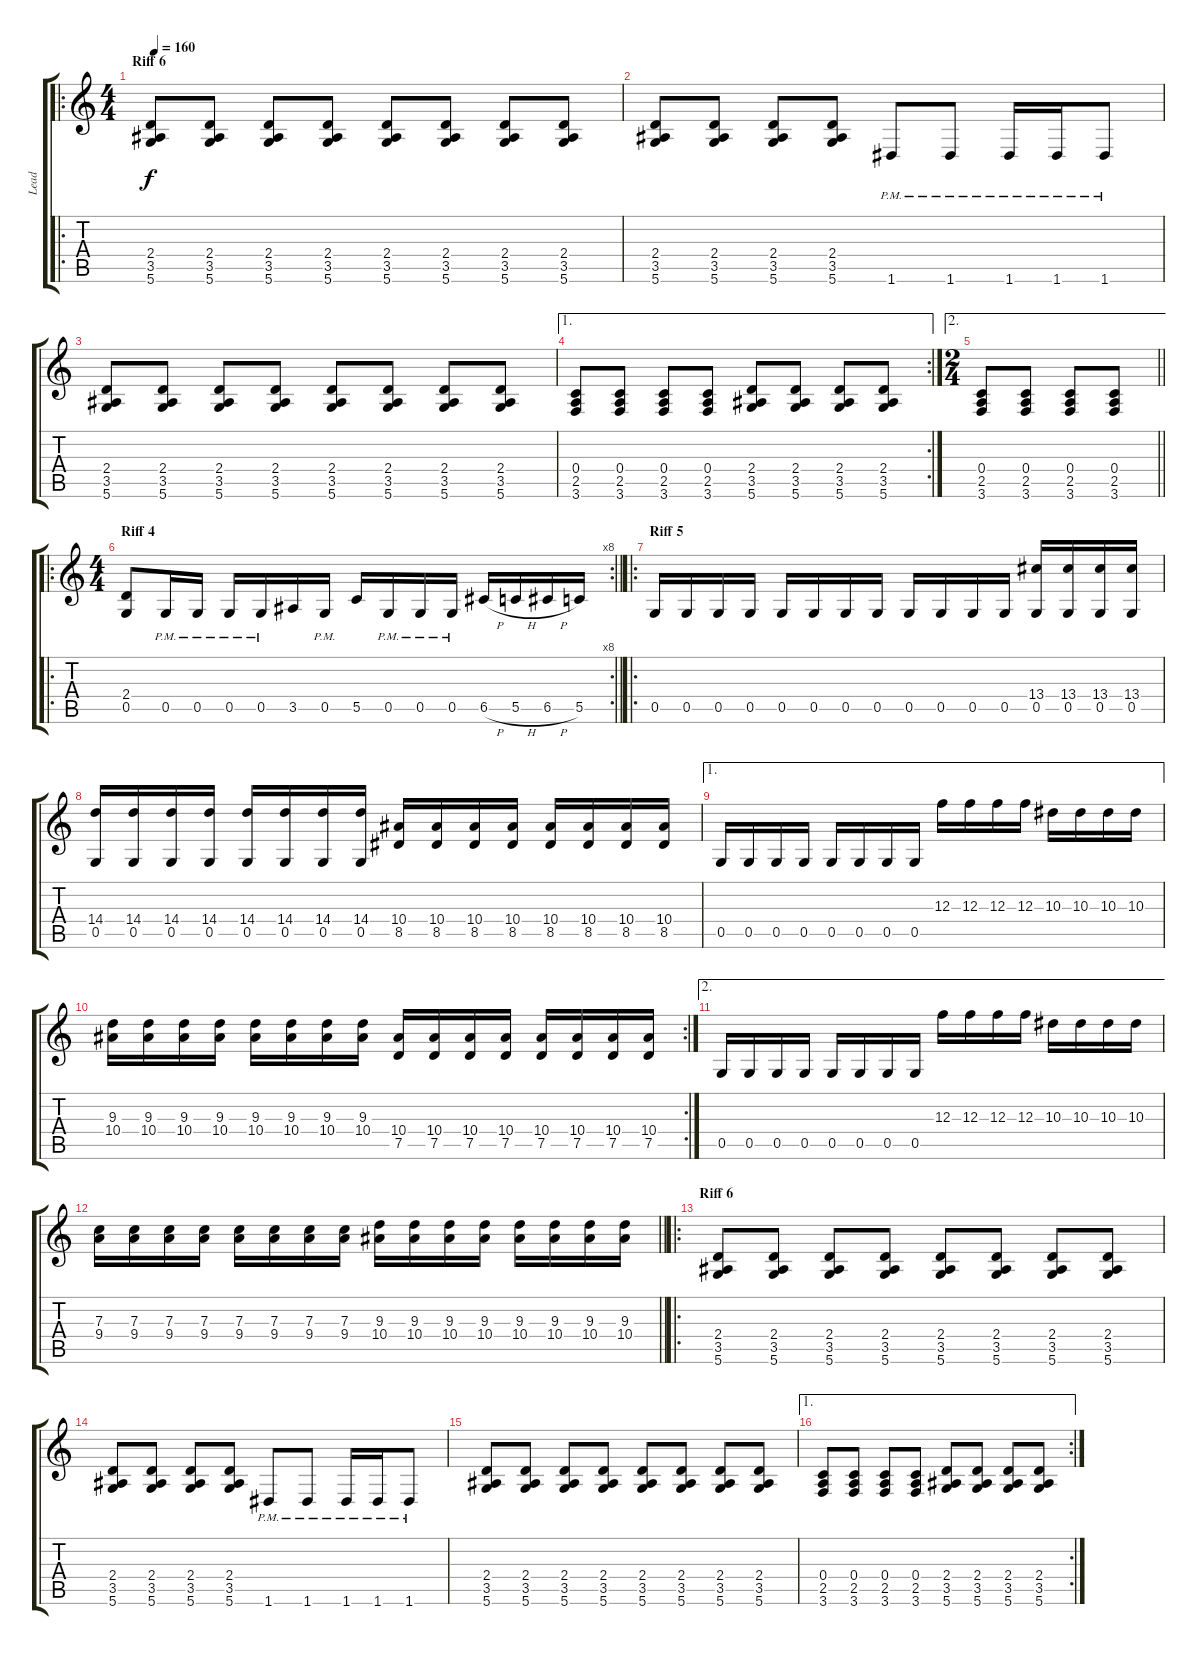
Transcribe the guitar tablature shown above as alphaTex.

\track ("Lead" "Lead") {instrument distortionguitar}
\staff {score tabs}
\tuning (D4 A3 F3 C3 G2 D2) {hide}
\ro
\ts (4 4)
\section ("" "Riff 6")
\tempo 160
\clef g2
\ks c
(2.4 3.5 5.6).8{dy f} (2.4 3.5 5.6).8 (2.4 3.5 5.6).8 (2.4 3.5 5.6).8 (2.4 3.5 5.6).8 (2.4 3.5 5.6).8 (2.4 3.5 5.6).8 (2.4 3.5 5.6).8 |
(2.4 3.5 5.6).8 (2.4 3.5 5.6).8 (2.4 3.5 5.6).8 (2.4 3.5 5.6).8 1.6{pm}.8 1.6{pm}.8 1.6{pm}.16 1.6{pm}.16 1.6{pm}.8 |
(2.4 3.5 5.6).8 (2.4 3.5 5.6).8 (2.4 3.5 5.6).8 (2.4 3.5 5.6).8 (2.4 3.5 5.6).8 (2.4 3.5 5.6).8 (2.4 3.5 5.6).8 (2.4 3.5 5.6).8 |
\ae 1
\rc 2
(0.4 2.5 3.6).8 (0.4 2.5 3.6).8 (0.4 2.5 3.6).8 (0.4 2.5 3.6).8 (2.4 3.5 5.6).8 (2.4 3.5 5.6).8 (2.4 3.5 5.6).8 (2.4 3.5 5.6).8 |
\ae 2
\ts (2 4)
\barLineRight lightlight
(0.4 2.5 3.6).8 (0.4 2.5 3.6).8 (0.4 2.5 3.6).8 (0.4 2.5 3.6).8 |
\ro
\rc 8
\ts (4 4)
\section ("" "Riff 4")
\barLineRight lightlight
(2.4 0.5).8 0.5{pm}.16 0.5{pm}.16 0.5{pm}.16 0.5{pm}.16 3.5.16 0.5{pm}.16 5.5.16 0.5{pm}.16 0.5{pm}.16 0.5{pm}.16 6.5{h}.16 5.5{h}.16 6.5{h}.16 5.5.16 |
\ro
\section ("" "Riff 5")
0.5.16 0.5.16 0.5.16 0.5.16 0.5.16 0.5.16 0.5.16 0.5.16 0.5.16 0.5.16 0.5.16 0.5.16 (13.4 0.5).16 (13.4 0.5).16 (13.4 0.5).16 (13.4 0.5).16 |
(14.4 0.5).16 (14.4 0.5).16 (14.4 0.5).16 (14.4 0.5).16 (14.4 0.5).16 (14.4 0.5).16 (14.4 0.5).16 (14.4 0.5).16 (10.4 8.5).16 (10.4 8.5).16 (10.4 8.5).16 (10.4 8.5).16 (10.4 8.5).16 (10.4 8.5).16 (10.4 8.5).16 (10.4 8.5).16 |
\ae 1
0.5.16 0.5.16 0.5.16 0.5.16 0.5.16 0.5.16 0.5.16 0.5.16 12.3.16 12.3.16 12.3.16 12.3.16 10.3.16 10.3.16 10.3.16 10.3.16 |
\rc 2
(9.3 10.4).16 (9.3 10.4).16 (9.3 10.4).16 (9.3 10.4).16 (9.3 10.4).16 (9.3 10.4).16 (9.3 10.4).16 (9.3 10.4).16 (10.4 7.5).16 (10.4 7.5).16 (10.4 7.5).16 (10.4 7.5).16 (10.4 7.5).16 (10.4 7.5).16 (10.4 7.5).16 (10.4 7.5).16 |
\ae 2
0.5.16 0.5.16 0.5.16 0.5.16 0.5.16 0.5.16 0.5.16 0.5.16 12.3.16 12.3.16 12.3.16 12.3.16 10.3.16 10.3.16 10.3.16 10.3.16 |
\barLineRight lightlight
(7.3 9.4).16 (7.3 9.4).16 (7.3 9.4).16 (7.3 9.4).16 (7.3 9.4).16 (7.3 9.4).16 (7.3 9.4).16 (7.3 9.4).16 (9.3 10.4).16 (9.3 10.4).16 (9.3 10.4).16 (9.3 10.4).16 (9.3 10.4).16 (9.3 10.4).16 (9.3 10.4).16 (9.3 10.4).16 |
\ro
\section ("" "Riff 6")
(2.4 3.5 5.6).8 (2.4 3.5 5.6).8 (2.4 3.5 5.6).8 (2.4 3.5 5.6).8 (2.4 3.5 5.6).8 (2.4 3.5 5.6).8 (2.4 3.5 5.6).8 (2.4 3.5 5.6).8 |
(2.4 3.5 5.6).8 (2.4 3.5 5.6).8 (2.4 3.5 5.6).8 (2.4 3.5 5.6).8 1.6{pm}.8 1.6{pm}.8 1.6{pm}.16 1.6{pm}.16 1.6{pm}.8 |
(2.4 3.5 5.6).8 (2.4 3.5 5.6).8 (2.4 3.5 5.6).8 (2.4 3.5 5.6).8 (2.4 3.5 5.6).8 (2.4 3.5 5.6).8 (2.4 3.5 5.6).8 (2.4 3.5 5.6).8 |
\ae 1
\rc 2
(0.4 2.5 3.6).8 (0.4 2.5 3.6).8 (0.4 2.5 3.6).8 (0.4 2.5 3.6).8 (2.4 3.5 5.6).8 (2.4 3.5 5.6).8 (2.4 3.5 5.6).8 (2.4 3.5 5.6).8
